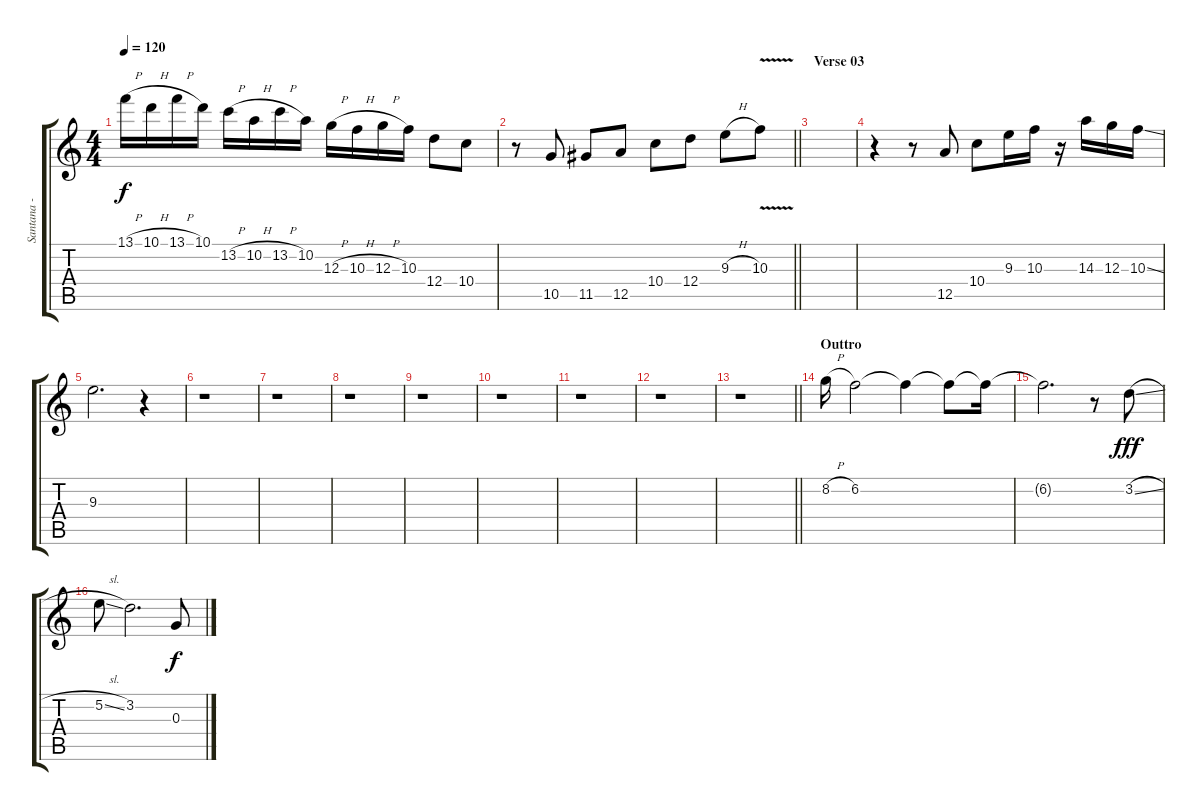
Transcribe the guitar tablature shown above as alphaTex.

\track ("Santana - Solo" "Santana - ") {instrument distortionguitar}
\staff {score tabs}
\tuning (E4 B3 G3 D3 A2 E2) {hide}
\ts (4 4)
\tempo 120
\clef g2
\ks c
13.1{h}.16{dy f} 10.1{h}.16 13.1{h}.16 10.1.16 13.2{h}.16 10.2{h}.16 13.2{h}.16 10.2.16 12.3{h}.16 10.3{h}.16 12.3{h}.16 10.3.16 12.4.8 10.4.8 |
\barLineRight lightlight
r.8 10.5.8 11.5.8 12.5.8 10.4.8 12.4.8 9.3{h}.8 10.3{v}.8 |
\section ("" "Verse 03")
|
r.4 r.8 12.5.8 10.4.8 9.3.16 10.3.16 r.16 14.3.16 12.3.16 10.3{ss}.16 |
9.3.2{d} r.4 |
r.1 |
r.1 |
r.1 |
r.1 |
r.1 |
r.1 |
r.1 |
\barLineRight lightlight
r.1 |
\section ("" "Outtro")
8.2{h}.16 6.2.2 6.2{t}.4 6.2{t}.8 6.2{t}.16 |
6.2{t}.2{d} r.8 3.2{sl}.8{dy fff} |
5.2{sl}.8 3.2.2{d} 0.3.8{dy f}
